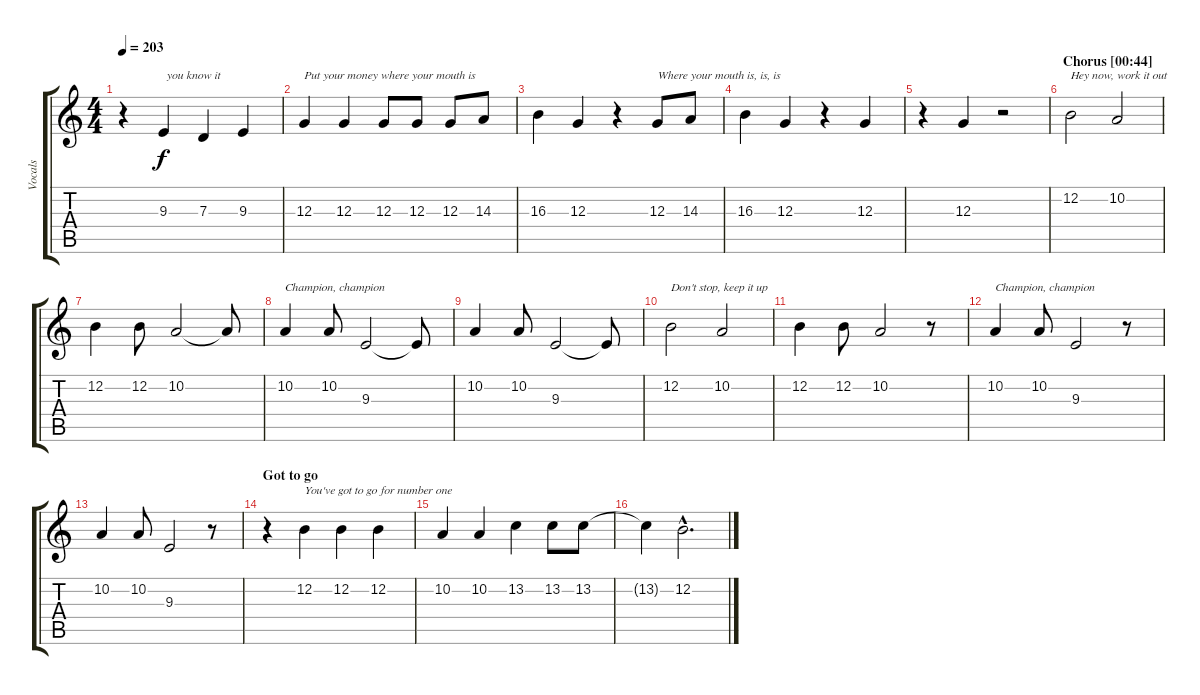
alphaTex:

\track ("Vocals" "Vocals") {instrument accordion}
\staff {score tabs}
\tuning (E4 B3 G3 D3 A2 E2) {hide}
\ts (4 4)
\tempo 203
\clef g2
\ks c
r.4{dy f} 9.3.4{txt " you know it "} 7.3.4 9.3.4 |
12.3.4{txt "Put your money where your mouth is"} 12.3.4 12.3.8 12.3.8 12.3.8 14.3.8 |
16.3.4 12.3.4 r.4 12.3.8{txt "Where your mouth is, is, is"} 14.3.8 |
16.3.4 12.3.4 r.4 12.3.4 |
r.4 12.3.4 r.2 |
\section ("" "Chorus [00:44]")
12.2.2{txt "Hey now, work it out"} 10.2.2 |
12.2.4 12.2.8 10.2.2 10.2{t}.8 |
10.2.4{txt "Champion, champion"} 10.2.8 9.3.2 9.3{t}.8 |
10.2.4 10.2.8 9.3.2 9.3{t}.8 |
12.2.2{txt "Don't stop, keep it up"} 10.2.2 |
12.2.4 12.2.8 10.2.2 r.8 |
10.2.4{txt "Champion, champion"} 10.2.8 9.3.2 r.8 |
10.2.4 10.2.8 9.3.2 r.8 |
\section ("" "Got to go")
r.4 12.2.4{txt "You've got to go for number one "} 12.2.4 12.2.4 |
10.2.4 10.2.4 13.2.4 13.2.8 13.2.8 |
13.2{t}.4 12.2{hac}.2{d}
